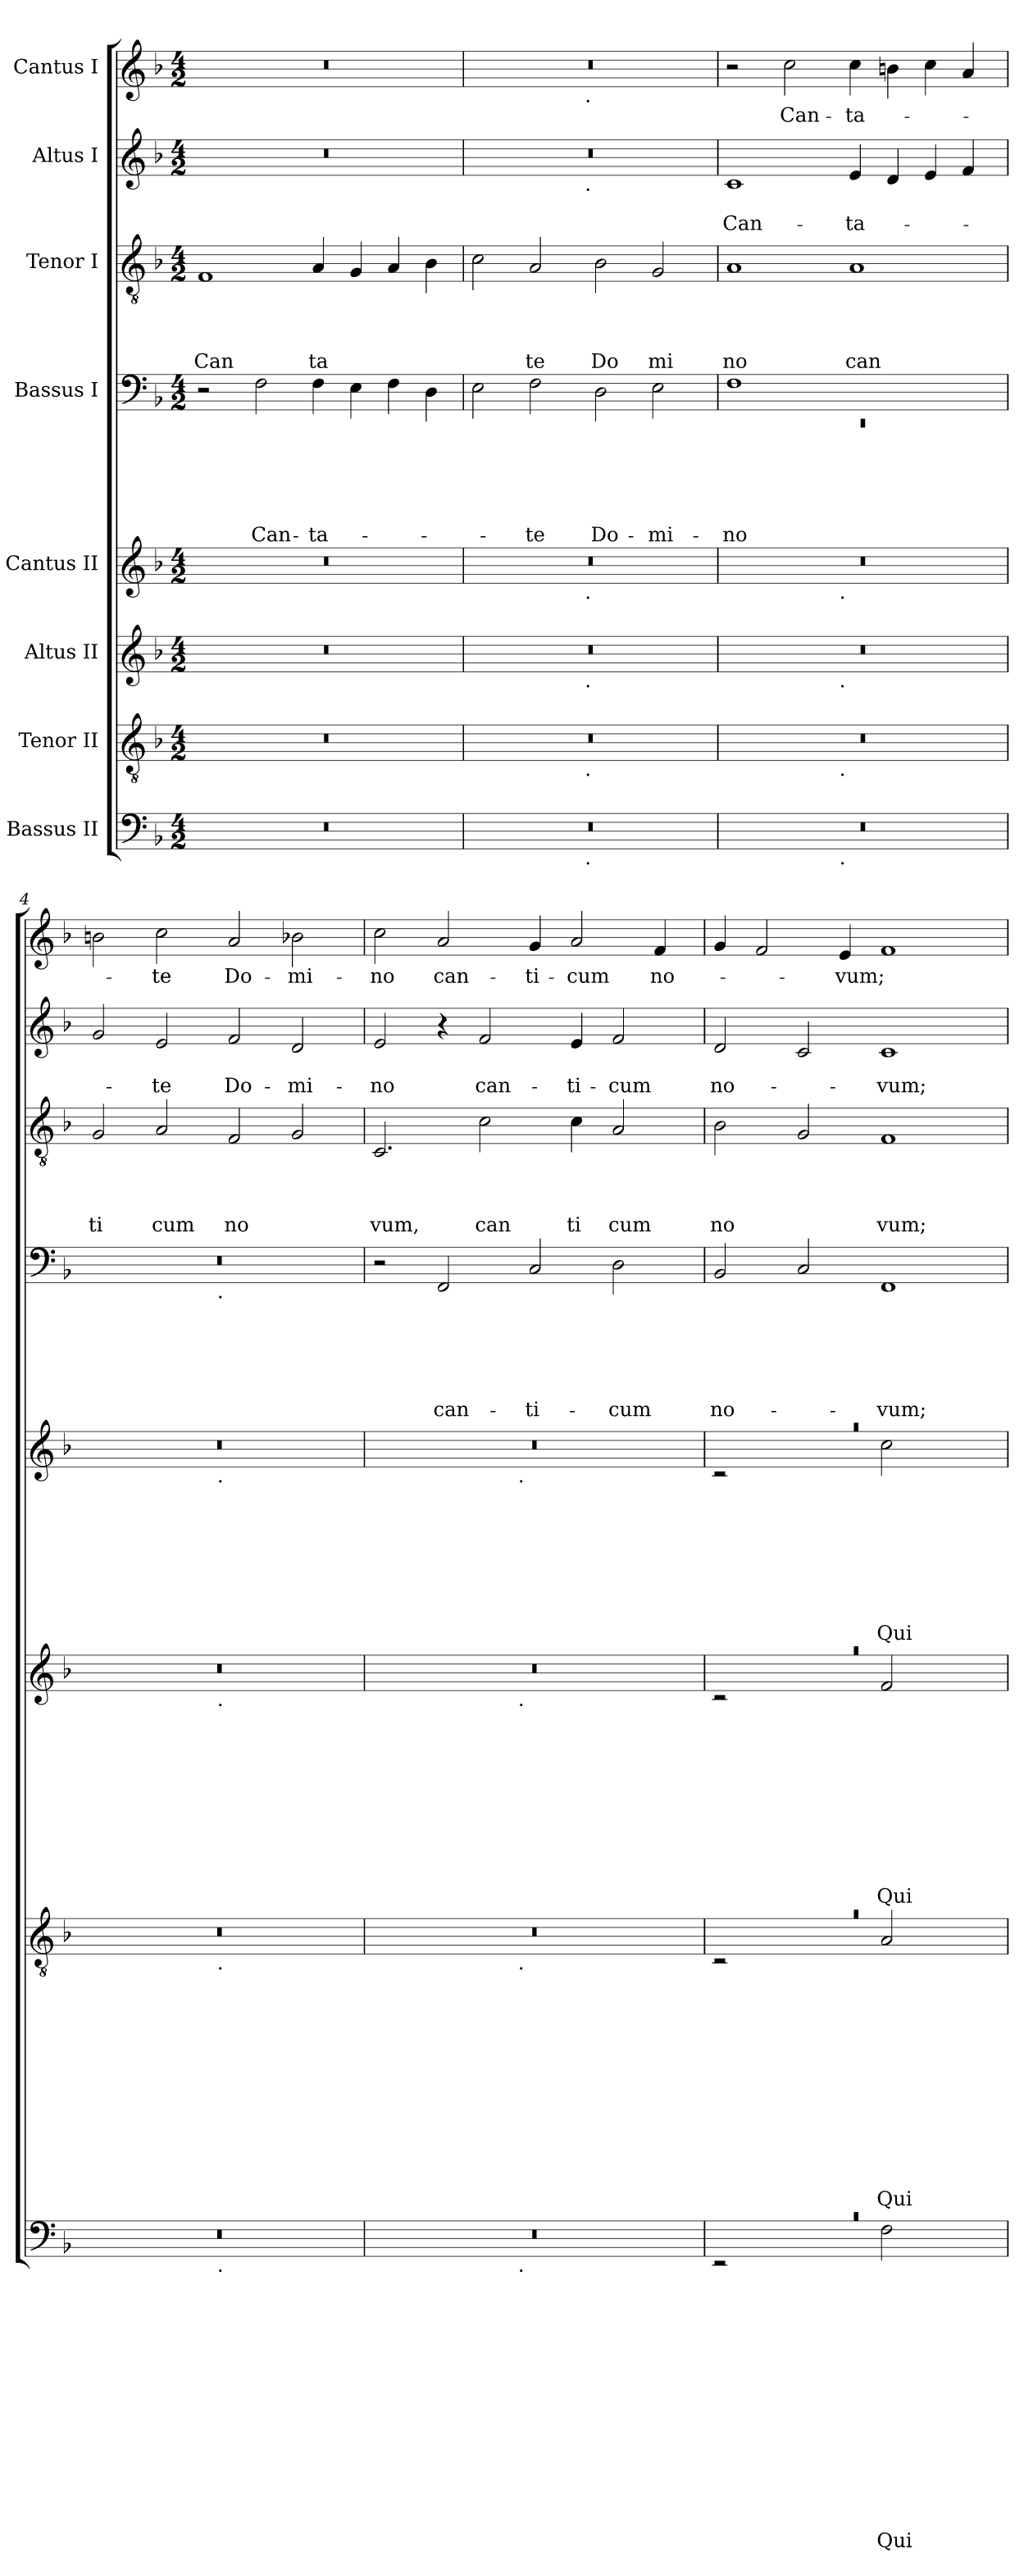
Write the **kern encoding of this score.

**kern	**text	**text	**text	**text	**text	**text	**text	**text	**text	**text	**text	**text	**text	**text	**kern	**text	**text	**text	**text	**text	**text	**text	**text	**text	**text	**text	**text	**kern	**text	**text	**text	**text	**text	**text	**text	**text	**text	**text	**kern	**text	**text	**text	**text	**text	**text	**text	**text	**kern	**text	**text	**text	**text	**text	**text	**kern	**text	**text	**text	**text	**kern	**text	**text	**kern	**text
*part8	*part8	*part8	*part8	*part8	*part8	*part8	*part8	*part8	*part8	*part8	*part8	*part8	*part8	*part8	*part7	*part7	*part7	*part7	*part7	*part7	*part7	*part7	*part7	*part7	*part7	*part7	*part7	*part6	*part6	*part6	*part6	*part6	*part6	*part6	*part6	*part6	*part6	*part6	*part5	*part5	*part5	*part5	*part5	*part5	*part5	*part5	*part5	*part4	*part4	*part4	*part4	*part4	*part4	*part4	*part3	*part3	*part3	*part3	*part3	*part2	*part2	*part2	*part1	*part1
*staff8	*staff8	*staff8	*staff8	*staff8	*staff8	*staff8	*staff8	*staff8	*staff8	*staff8	*staff8	*staff8	*staff8	*staff8	*staff7	*staff7	*staff7	*staff7	*staff7	*staff7	*staff7	*staff7	*staff7	*staff7	*staff7	*staff7	*staff7	*staff6	*staff6	*staff6	*staff6	*staff6	*staff6	*staff6	*staff6	*staff6	*staff6	*staff6	*staff5	*staff5	*staff5	*staff5	*staff5	*staff5	*staff5	*staff5	*staff5	*staff4	*staff4	*staff4	*staff4	*staff4	*staff4	*staff4	*staff3	*staff3	*staff3	*staff3	*staff3	*staff2	*staff2	*staff2	*staff1	*staff1
*I"Bassus II	*	*	*	*	*	*	*	*	*	*	*	*	*	*	*I"Tenor II	*	*	*	*	*	*	*	*	*	*	*	*	*I"Altus II	*	*	*	*	*	*	*	*	*	*	*I"Cantus II	*	*	*	*	*	*	*	*	*I"Bassus I	*	*	*	*	*	*	*I"Tenor I	*	*	*	*	*I"Altus I	*	*	*I"Cantus I	*
*clefF4	*	*	*	*	*	*	*	*	*	*	*	*	*	*	*clefGv2	*	*	*	*	*	*	*	*	*	*	*	*	*clefG2	*	*	*	*	*	*	*	*	*	*	*clefG2	*	*	*	*	*	*	*	*	*clefF4	*	*	*	*	*	*	*clefGv2	*	*	*	*	*clefG2	*	*	*clefG2	*
*k[b-]	*	*	*	*	*	*	*	*	*	*	*	*	*	*	*k[b-]	*	*	*	*	*	*	*	*	*	*	*	*	*k[b-]	*	*	*	*	*	*	*	*	*	*	*k[b-]	*	*	*	*	*	*	*	*	*k[b-]	*	*	*	*	*	*	*k[b-]	*	*	*	*	*k[b-]	*	*	*k[b-]	*
*F:	*	*	*	*	*	*	*	*	*	*	*	*	*	*	*F:	*	*	*	*	*	*	*	*	*	*	*	*	*F:	*	*	*	*	*	*	*	*	*	*	*F:	*	*	*	*	*	*	*	*	*F:	*	*	*	*	*	*	*F:	*	*	*	*	*F:	*	*	*F:	*
*M4/2	*	*	*	*	*	*	*	*	*	*	*	*	*	*	*M4/2	*	*	*	*	*	*	*	*	*	*	*	*	*M4/2	*	*	*	*	*	*	*	*	*	*	*M4/2	*	*	*	*	*	*	*	*	*M4/2	*	*	*	*	*	*	*M4/2	*	*	*	*	*M4/2	*	*	*M4/2	*
=1	=1	=1	=1	=1	=1	=1	=1	=1	=1	=1	=1	=1	=1	=1	=1	=1	=1	=1	=1	=1	=1	=1	=1	=1	=1	=1	=1	=1	=1	=1	=1	=1	=1	=1	=1	=1	=1	=1	=1	=1	=1	=1	=1	=1	=1	=1	=1	=1	=1	=1	=1	=1	=1	=1	=1	=1	=1	=1	=1	=1	=1	=1	=1	=1
!	!	!	!	!	!	!	!	!	!	!	!	!	!	!	!	!	!	!	!	!	!	!	!	!	!	!	!	!	!	!	!	!	!	!	!	!	!	!	!	!	!	!	!	!	!	!	!	!	!	!	!	!	!	!	!	!	!	!	!LO:LY:b	!	!	!	!	!
0r	.	.	.	.	.	.	.	.	.	.	.	.	.	.	0r	.	.	.	.	.	.	.	.	.	.	.	.	0r	.	.	.	.	.	.	.	.	.	.	0r	.	.	.	.	.	.	.	.	2r	.	.	.	.	.	.	1F	.	.	.	Can	0r	.	.	0r	.
!	!	!	!	!	!	!	!	!	!	!	!	!	!	!	!	!	!	!	!	!	!	!	!	!	!	!	!	!	!	!	!	!	!	!	!	!	!	!	!	!	!	!	!	!	!	!	!	!	!	!	!	!	!	!LO:LY:b	!	!	!	!	!	!	!	!	!	!
.	.	.	.	.	.	.	.	.	.	.	.	.	.	.	.	.	.	.	.	.	.	.	.	.	.	.	.	.	.	.	.	.	.	.	.	.	.	.	.	.	.	.	.	.	.	.	.	2F\	.	.	.	.	.	Can-	.	.	.	.	.	.	.	.	.	.
!	!	!	!	!	!	!	!	!	!	!	!	!	!	!	!	!	!	!	!	!	!	!	!	!	!	!	!	!	!	!	!	!	!	!	!	!	!	!	!	!	!	!	!	!	!	!	!	!	!	!	!	!	!	!LO:LY:b	!	!	!	!	!LO:LY:b	!	!	!	!	!
.	.	.	.	.	.	.	.	.	.	.	.	.	.	.	.	.	.	.	.	.	.	.	.	.	.	.	.	.	.	.	.	.	.	.	.	.	.	.	.	.	.	.	.	.	.	.	.	4F\	.	.	.	.	.	-ta-	4A/	.	.	.	ta	.	.	.	.	.
.	.	.	.	.	.	.	.	.	.	.	.	.	.	.	.	.	.	.	.	.	.	.	.	.	.	.	.	.	.	.	.	.	.	.	.	.	.	.	.	.	.	.	.	.	.	.	.	4E\	.	.	.	.	.	.	4G/	.	.	.	.	.	.	.	.	.
.	.	.	.	.	.	.	.	.	.	.	.	.	.	.	.	.	.	.	.	.	.	.	.	.	.	.	.	.	.	.	.	.	.	.	.	.	.	.	.	.	.	.	.	.	.	.	.	4F\	.	.	.	.	.	.	4A/	.	.	.	.	.	.	.	.	.
.	.	.	.	.	.	.	.	.	.	.	.	.	.	.	.	.	.	.	.	.	.	.	.	.	.	.	.	.	.	.	.	.	.	.	.	.	.	.	.	.	.	.	.	.	.	.	.	4D\	.	.	.	.	.	.	4B-\	.	.	.	.	.	.	.	.	.
=2	=2	=2	=2	=2	=2	=2	=2	=2	=2	=2	=2	=2	=2	=2	=2	=2	=2	=2	=2	=2	=2	=2	=2	=2	=2	=2	=2	=2	=2	=2	=2	=2	=2	=2	=2	=2	=2	=2	=2	=2	=2	=2	=2	=2	=2	=2	=2	=2	=2	=2	=2	=2	=2	=2	=2	=2	=2	=2	=2	=2	=2	=2	=2	=2
*^	*	*	*	*	*	*	*	*	*	*	*	*	*	*	*^	*	*	*	*	*	*	*	*	*	*	*	*	*^	*	*	*	*	*	*	*	*	*	*	*^	*	*	*	*	*	*	*	*	*	*	*	*	*	*	*	*	*	*	*	*	*^	*	*	*^	*
0r	2ryy	.	.	.	.	.	.	.	.	.	.	.	.	.	.	0r	2ryy	.	.	.	.	.	.	.	.	.	.	.	.	0r	2ryy	.	.	.	.	.	.	.	.	.	.	0r	2ryy	.	.	.	.	.	.	.	.	2E\	.	.	.	.	.	.	2c\	.	.	.	.	0r	2ryy	.	.	0r	2ryy	.
!	!	!	!	!	!	!	!	!	!	!	!	!	!	!	!	!	!	!	!	!	!	!	!	!	!	!	!	!	!	!	!	!	!	!	!	!	!	!	!	!	!	!	!	!	!	!	!	!	!	!	!	!	!	!	!	!	!	!LO:LY:b	!	!	!	!	!LO:LY:b	!	!	!	!	!	!	!
.	4...ryy	.	.	.	.	.	.	.	.	.	.	.	.	.	.	.	4...ryy	.	.	.	.	.	.	.	.	.	.	.	.	.	4...ryy	.	.	.	.	.	.	.	.	.	.	.	4...ryy	.	.	.	.	.	.	.	.	2F\	.	.	.	.	.	-te	2A/	.	.	.	te	.	4...ryy	.	.	.	4...ryy	.
!	!	!	!	!	!	!	!	!	!	!	!	!	!	!	!	!	!	!	!	!	!	!	!	!	!	!	!	!	!	!	!	!	!	!	!	!	!	!	!	!	!	!	!	!	!	!	!	!	!	!	!	!	!	!	!	!	!	!	!	!	!	!	!	!	!	!	!	!	!LO:TX:b:t=.	!
!	!	!	!	!	!	!	!	!	!	!	!	!	!	!	!	!	!	!	!	!	!	!	!	!	!	!	!	!	!	!	!	!	!	!	!	!	!	!	!	!	!	!	!	!	!	!	!	!	!	!	!	!	!	!	!	!	!	!	!	!	!	!	!	!	!LO:TX:b:t=.	!	!	!	!	!
!	!	!	!	!	!	!	!	!	!	!	!	!	!	!	!	!	!	!	!	!	!	!	!	!	!	!	!	!	!	!	!	!	!	!	!	!	!	!	!	!	!	!	!LO:TX:b:t=.	!	!	!	!	!	!	!	!	!	!	!	!	!	!	!	!	!	!	!	!	!	!	!	!	!	!	!
!	!	!	!	!	!	!	!	!	!	!	!	!	!	!	!	!	!	!	!	!	!	!	!	!	!	!	!	!	!	!	!LO:TX:b:t=.	!	!	!	!	!	!	!	!	!	!	!	!	!	!	!	!	!	!	!	!	!	!	!	!	!	!	!	!	!	!	!	!	!	!	!	!	!	!	!
!	!	!	!	!	!	!	!	!	!	!	!	!	!	!	!	!	!LO:TX:b:t=.	!	!	!	!	!	!	!	!	!	!	!	!	!	!	!	!	!	!	!	!	!	!	!	!	!	!	!	!	!	!	!	!	!	!	!	!	!	!	!	!	!	!	!	!	!	!	!	!	!	!	!	!	!
!	!LO:TX:b:t=.	!	!	!	!	!	!	!	!	!	!	!	!	!	!	!	!	!	!	!	!	!	!	!	!	!	!	!	!	!	!	!	!	!	!	!	!	!	!	!	!	!	!	!	!	!	!	!	!	!	!	!	!	!	!	!	!	!	!	!	!	!	!	!	!	!	!	!	!	!
.	1ryy	.	.	.	.	.	.	.	.	.	.	.	.	.	.	.	1ryy	.	.	.	.	.	.	.	.	.	.	.	.	.	1ryy	.	.	.	.	.	.	.	.	.	.	.	1ryy	.	.	.	.	.	.	.	.	.	.	.	.	.	.	.	.	.	.	.	.	.	1ryy	.	.	.	1ryy	.
!	!	!	!	!	!	!	!	!	!	!	!	!	!	!	!	!	!	!	!	!	!	!	!	!	!	!	!	!	!	!	!	!	!	!	!	!	!	!	!	!	!	!	!	!	!	!	!	!	!	!	!	!	!	!	!	!	!	!LO:LY:b	!	!	!	!	!LO:LY:b	!	!	!	!	!	!	!
.	.	.	.	.	.	.	.	.	.	.	.	.	.	.	.	.	.	.	.	.	.	.	.	.	.	.	.	.	.	.	.	.	.	.	.	.	.	.	.	.	.	.	.	.	.	.	.	.	.	.	.	2D\	.	.	.	.	.	Do-	2B-\	.	.	.	Do	.	.	.	.	.	.	.
!	!	!	!	!	!	!	!	!	!	!	!	!	!	!	!	!	!	!	!	!	!	!	!	!	!	!	!	!	!	!	!	!	!	!	!	!	!	!	!	!	!	!	!	!	!	!	!	!	!	!	!	!	!	!	!	!	!	!LO:LY:b	!	!	!	!	!LO:LY:b	!	!	!	!	!	!	!
.	.	.	.	.	.	.	.	.	.	.	.	.	.	.	.	.	.	.	.	.	.	.	.	.	.	.	.	.	.	.	.	.	.	.	.	.	.	.	.	.	.	.	.	.	.	.	.	.	.	.	.	2E\	.	.	.	.	.	-mi-	2G/	.	.	.	mi	.	.	.	.	.	.	.
.	32ryy	.	.	.	.	.	.	.	.	.	.	.	.	.	.	.	32ryy	.	.	.	.	.	.	.	.	.	.	.	.	.	32ryy	.	.	.	.	.	.	.	.	.	.	.	32ryy	.	.	.	.	.	.	.	.	.	.	.	.	.	.	.	.	.	.	.	.	.	32ryy	.	.	.	32ryy	.
=3	=3	=3	=3	=3	=3	=3	=3	=3	=3	=3	=3	=3	=3	=3	=3	=3	=3	=3	=3	=3	=3	=3	=3	=3	=3	=3	=3	=3	=3	=3	=3	=3	=3	=3	=3	=3	=3	=3	=3	=3	=3	=3	=3	=3	=3	=3	=3	=3	=3	=3	=3	=3	=3	=3	=3	=3	=3	=3	=3	=3	=3	=3	=3	=3	=3	=3	=3	=3	=3	=3
*	*	*	*	*	*	*	*	*	*	*	*	*	*	*	*	*	*	*	*	*	*	*	*	*	*	*	*	*	*	*	*	*	*	*	*	*	*	*	*	*	*	*	*	*	*	*	*	*	*	*	*	*^	*	*	*	*	*	*	*	*	*	*	*	*	*	*	*	*	*	*
!	!	!	!	!	!	!	!	!	!	!	!	!	!	!	!	!	!	!	!	!	!	!	!	!	!	!	!	!	!	!	!	!	!	!	!	!	!	!	!	!	!	!	!	!	!	!	!	!	!	!	!	!	!LO:N:vis=1	!	!	!	!	!	!LO:LY:b	!	!	!	!	!LO:LY:b	!	!	!	!LO:LY:b	!	!	!
*	*	*	*	*	*	*	*	*	*	*	*	*	*	*	*	*	*	*	*	*	*	*	*	*	*	*	*	*	*	*	*	*	*	*	*	*	*	*	*	*	*	*	*	*	*	*	*	*	*	*	*	*	*	*	*	*	*	*	*	*	*	*	*	*	*v	*v	*	*	*	*	*
*	*	*	*	*	*	*	*	*	*	*	*	*	*	*	*	*	*	*	*	*	*	*	*	*	*	*	*	*	*	*	*	*	*	*	*	*	*	*	*	*	*	*	*	*	*	*	*	*	*	*	*	*	*	*	*	*	*	*	*	*	*	*	*	*	*	*	*	*v	*v	*
0r	2ryy	.	.	.	.	.	.	.	.	.	.	.	.	.	.	0r	2ryy	.	.	.	.	.	.	.	.	.	.	.	.	0r	2ryy	.	.	.	.	.	.	.	.	.	.	0r	2ryy	.	.	.	.	.	.	.	.	1F	0rEE	.	.	.	.	.	-no	1A	.	.	.	no	1c	.	Can-	2r	.
!	!	!	!	!	!	!	!	!	!	!	!	!	!	!	!	!	!	!	!	!	!	!	!	!	!	!	!	!	!	!	!	!	!	!	!	!	!	!	!	!	!	!	!	!	!	!	!	!	!	!	!	!	!	!	!	!	!	!	!	!	!	!	!	!	!	!	!	!	!LO:LY:b
.	4...ryy	.	.	.	.	.	.	.	.	.	.	.	.	.	.	.	4...ryy	.	.	.	.	.	.	.	.	.	.	.	.	.	4...ryy	.	.	.	.	.	.	.	.	.	.	.	4...ryy	.	.	.	.	.	.	.	.	.	.	.	.	.	.	.	.	.	.	.	.	.	.	.	.	2cc\	Can-
!	!	!	!	!	!	!	!	!	!	!	!	!	!	!	!	!	!	!	!	!	!	!	!	!	!	!	!	!	!	!	!	!	!	!	!	!	!	!	!	!	!	!	!LO:TX:b:t=.	!	!	!	!	!	!	!	!	!	!	!	!	!	!	!	!	!	!	!	!	!	!	!	!	!	!
!	!	!	!	!	!	!	!	!	!	!	!	!	!	!	!	!	!	!	!	!	!	!	!	!	!	!	!	!	!	!	!LO:TX:b:t=.	!	!	!	!	!	!	!	!	!	!	!	!	!	!	!	!	!	!	!	!	!	!	!	!	!	!	!	!	!	!	!	!	!	!	!	!	!	!
!	!	!	!	!	!	!	!	!	!	!	!	!	!	!	!	!	!LO:TX:b:t=.	!	!	!	!	!	!	!	!	!	!	!	!	!	!	!	!	!	!	!	!	!	!	!	!	!	!	!	!	!	!	!	!	!	!	!	!	!	!	!	!	!	!	!	!	!	!	!	!	!	!	!	!
!	!LO:TX:b:t=.	!	!	!	!	!	!	!	!	!	!	!	!	!	!	!	!	!	!	!	!	!	!	!	!	!	!	!	!	!	!	!	!	!	!	!	!	!	!	!	!	!	!	!	!	!	!	!	!	!	!	!	!	!	!	!	!	!	!	!	!	!	!	!	!	!	!	!	!
.	1ryy	.	.	.	.	.	.	.	.	.	.	.	.	.	.	.	1ryy	.	.	.	.	.	.	.	.	.	.	.	.	.	1ryy	.	.	.	.	.	.	.	.	.	.	.	1ryy	.	.	.	.	.	.	.	.	.	.	.	.	.	.	.	.	.	.	.	.	.	.	.	.	.	.
!	!	!	!	!	!	!	!	!	!	!	!	!	!	!	!	!	!	!	!	!	!	!	!	!	!	!	!	!	!	!	!	!	!	!	!	!	!	!	!	!	!	!	!	!	!	!	!	!	!	!	!	!	!	!	!	!	!	!	!	!	!	!	!	!LO:LY:b	!	!	!LO:LY:b	!	!LO:LY:b
.	.	.	.	.	.	.	.	.	.	.	.	.	.	.	.	.	.	.	.	.	.	.	.	.	.	.	.	.	.	.	.	.	.	.	.	.	.	.	.	.	.	.	.	.	.	.	.	.	.	.	.	1ryy	.	.	.	.	.	.	.	1A	.	.	.	can	4e/	.	-ta-	4cc\	-ta-
.	.	.	.	.	.	.	.	.	.	.	.	.	.	.	.	.	.	.	.	.	.	.	.	.	.	.	.	.	.	.	.	.	.	.	.	.	.	.	.	.	.	.	.	.	.	.	.	.	.	.	.	.	.	.	.	.	.	.	.	.	.	.	.	.	4d/	.	.	4bn\	.
.	.	.	.	.	.	.	.	.	.	.	.	.	.	.	.	.	.	.	.	.	.	.	.	.	.	.	.	.	.	.	.	.	.	.	.	.	.	.	.	.	.	.	.	.	.	.	.	.	.	.	.	.	.	.	.	.	.	.	.	.	.	.	.	.	4e/	.	.	4cc\	.
.	.	.	.	.	.	.	.	.	.	.	.	.	.	.	.	.	.	.	.	.	.	.	.	.	.	.	.	.	.	.	.	.	.	.	.	.	.	.	.	.	.	.	.	.	.	.	.	.	.	.	.	.	.	.	.	.	.	.	.	.	.	.	.	.	4f/	.	.	4a/	.
.	32ryy	.	.	.	.	.	.	.	.	.	.	.	.	.	.	.	32ryy	.	.	.	.	.	.	.	.	.	.	.	.	.	32ryy	.	.	.	.	.	.	.	.	.	.	.	32ryy	.	.	.	.	.	.	.	.	.	.	.	.	.	.	.	.	.	.	.	.	.	.	.	.	.	.
=4	=4	=4	=4	=4	=4	=4	=4	=4	=4	=4	=4	=4	=4	=4	=4	=4	=4	=4	=4	=4	=4	=4	=4	=4	=4	=4	=4	=4	=4	=4	=4	=4	=4	=4	=4	=4	=4	=4	=4	=4	=4	=4	=4	=4	=4	=4	=4	=4	=4	=4	=4	=4	=4	=4	=4	=4	=4	=4	=4	=4	=4	=4	=4	=4	=4	=4	=4	=4	=4
!	!	!	!	!	!	!	!	!	!	!	!	!	!	!	!	!	!	!	!	!	!	!	!	!	!	!	!	!	!	!	!	!	!	!	!	!	!	!	!	!	!	!	!	!	!	!	!	!	!	!	!	!	!	!	!	!	!	!	!	!	!	!	!	!LO:LY:b	!	!	!	!	!
0r	2ryy	.	.	.	.	.	.	.	.	.	.	.	.	.	.	0r	2ryy	.	.	.	.	.	.	.	.	.	.	.	.	0r	2ryy	.	.	.	.	.	.	.	.	.	.	0r	2ryy	.	.	.	.	.	.	.	.	0r	2ryy	.	.	.	.	.	.	2G/	.	.	.	ti	2g/	.	.	2bn\	.
!	!	!	!	!	!	!	!	!	!	!	!	!	!	!	!	!	!	!	!	!	!	!	!	!	!	!	!	!	!	!	!	!	!	!	!	!	!	!	!	!	!	!	!	!	!	!	!	!	!	!	!	!	!	!	!	!	!	!	!	!	!	!	!	!LO:LY:b	!	!	!LO:LY:b	!	!LO:LY:b
.	4...ryy	.	.	.	.	.	.	.	.	.	.	.	.	.	.	.	4...ryy	.	.	.	.	.	.	.	.	.	.	.	.	.	4...ryy	.	.	.	.	.	.	.	.	.	.	.	4...ryy	.	.	.	.	.	.	.	.	.	4...ryy	.	.	.	.	.	.	2A/	.	.	.	cum	2e/	.	-te	2cc\	-te
!	!	!	!	!	!	!	!	!	!	!	!	!	!	!	!	!	!	!	!	!	!	!	!	!	!	!	!	!	!	!	!	!	!	!	!	!	!	!	!	!	!	!	!	!	!	!	!	!	!	!	!	!	!LO:TX:b:t=.	!	!	!	!	!	!	!	!	!	!	!	!	!	!	!	!
!	!	!	!	!	!	!	!	!	!	!	!	!	!	!	!	!	!	!	!	!	!	!	!	!	!	!	!	!	!	!	!	!	!	!	!	!	!	!	!	!	!	!	!LO:TX:b:t=.	!	!	!	!	!	!	!	!	!	!	!	!	!	!	!	!	!	!	!	!	!	!	!	!	!	!
!	!	!	!	!	!	!	!	!	!	!	!	!	!	!	!	!	!	!	!	!	!	!	!	!	!	!	!	!	!	!	!LO:TX:b:t=.	!	!	!	!	!	!	!	!	!	!	!	!	!	!	!	!	!	!	!	!	!	!	!	!	!	!	!	!	!	!	!	!	!	!	!	!	!	!
!	!	!	!	!	!	!	!	!	!	!	!	!	!	!	!	!	!LO:TX:b:t=.	!	!	!	!	!	!	!	!	!	!	!	!	!	!	!	!	!	!	!	!	!	!	!	!	!	!	!	!	!	!	!	!	!	!	!	!	!	!	!	!	!	!	!	!	!	!	!	!	!	!	!	!
!	!LO:TX:b:t=.	!	!	!	!	!	!	!	!	!	!	!	!	!	!	!	!	!	!	!	!	!	!	!	!	!	!	!	!	!	!	!	!	!	!	!	!	!	!	!	!	!	!	!	!	!	!	!	!	!	!	!	!	!	!	!	!	!	!	!	!	!	!	!	!	!	!	!	!
.	1ryy	.	.	.	.	.	.	.	.	.	.	.	.	.	.	.	1ryy	.	.	.	.	.	.	.	.	.	.	.	.	.	1ryy	.	.	.	.	.	.	.	.	.	.	.	1ryy	.	.	.	.	.	.	.	.	.	1ryy	.	.	.	.	.	.	.	.	.	.	.	.	.	.	.	.
!	!	!	!	!	!	!	!	!	!	!	!	!	!	!	!	!	!	!	!	!	!	!	!	!	!	!	!	!	!	!	!	!	!	!	!	!	!	!	!	!	!	!	!	!	!	!	!	!	!	!	!	!	!	!	!	!	!	!	!	!	!	!	!	!LO:LY:b	!	!	!LO:LY:b	!	!LO:LY:b
.	.	.	.	.	.	.	.	.	.	.	.	.	.	.	.	.	.	.	.	.	.	.	.	.	.	.	.	.	.	.	.	.	.	.	.	.	.	.	.	.	.	.	.	.	.	.	.	.	.	.	.	.	.	.	.	.	.	.	.	2F/	.	.	.	no	2f/	.	Do-	2a/	Do-
!	!	!	!	!	!	!	!	!	!	!	!	!	!	!	!	!	!	!	!	!	!	!	!	!	!	!	!	!	!	!	!	!	!	!	!	!	!	!	!	!	!	!	!	!	!	!	!	!	!	!	!	!	!	!	!	!	!	!	!	!	!	!	!	!	!	!	!LO:LY:b	!	!LO:LY:b
.	.	.	.	.	.	.	.	.	.	.	.	.	.	.	.	.	.	.	.	.	.	.	.	.	.	.	.	.	.	.	.	.	.	.	.	.	.	.	.	.	.	.	.	.	.	.	.	.	.	.	.	.	.	.	.	.	.	.	.	2G/	.	.	.	.	2d/	.	-mi-	2b-X\	-mi-
.	32ryy	.	.	.	.	.	.	.	.	.	.	.	.	.	.	.	32ryy	.	.	.	.	.	.	.	.	.	.	.	.	.	32ryy	.	.	.	.	.	.	.	.	.	.	.	32ryy	.	.	.	.	.	.	.	.	.	32ryy	.	.	.	.	.	.	.	.	.	.	.	.	.	.	.	.
=5	=5	=5	=5	=5	=5	=5	=5	=5	=5	=5	=5	=5	=5	=5	=5	=5	=5	=5	=5	=5	=5	=5	=5	=5	=5	=5	=5	=5	=5	=5	=5	=5	=5	=5	=5	=5	=5	=5	=5	=5	=5	=5	=5	=5	=5	=5	=5	=5	=5	=5	=5	=5	=5	=5	=5	=5	=5	=5	=5	=5	=5	=5	=5	=5	=5	=5	=5	=5	=5
!	!	!	!	!	!	!	!	!	!	!	!	!	!	!	!	!	!	!	!	!	!	!	!	!	!	!	!	!	!	!	!	!	!	!	!	!	!	!	!	!	!	!	!	!	!	!	!	!	!	!	!	!	!	!	!	!	!	!	!	!	!	!	!	!LO:LY:b	!	!	!LO:LY:b	!	!LO:LY:b
*	*	*	*	*	*	*	*	*	*	*	*	*	*	*	*	*	*	*	*	*	*	*	*	*	*	*	*	*	*	*	*	*	*	*	*	*	*	*	*	*	*	*	*	*	*	*	*	*	*	*	*	*v	*v	*	*	*	*	*	*	*	*	*	*	*	*	*	*	*	*
0r	2ryy	.	.	.	.	.	.	.	.	.	.	.	.	.	.	0r	2ryy	.	.	.	.	.	.	.	.	.	.	.	.	0r	2ryy	.	.	.	.	.	.	.	.	.	.	0r	2ryy	.	.	.	.	.	.	.	.	2r	.	.	.	.	.	.	2.C/	.	.	.	vum,	2e/	.	-no	2cc>\	-no
!	!	!	!	!	!	!	!	!	!	!	!	!	!	!	!	!	!	!	!	!	!	!	!	!	!	!	!	!	!	!	!	!	!	!	!	!	!	!	!	!	!	!	!	!	!	!	!	!	!	!	!	!	!	!	!	!	!	!LO:LY:b	!	!	!	!	!	!	!	!	!	!LO:LY:b
.	4...ryy	.	.	.	.	.	.	.	.	.	.	.	.	.	.	.	4...ryy	.	.	.	.	.	.	.	.	.	.	.	.	.	4...ryy	.	.	.	.	.	.	.	.	.	.	.	4...ryy	.	.	.	.	.	.	.	.	2FF/	.	.	.	.	.	can-	.	.	.	.	.	4r	.	.	2a/	can-
!	!	!	!	!	!	!	!	!	!	!	!	!	!	!	!	!	!	!	!	!	!	!	!	!	!	!	!	!	!	!	!	!	!	!	!	!	!	!	!	!	!	!	!	!	!	!	!	!	!	!	!	!	!	!	!	!	!	!	!	!	!	!	!LO:LY:b	!	!	!LO:LY:b	!	!
.	.	.	.	.	.	.	.	.	.	.	.	.	.	.	.	.	.	.	.	.	.	.	.	.	.	.	.	.	.	.	.	.	.	.	.	.	.	.	.	.	.	.	.	.	.	.	.	.	.	.	.	.	.	.	.	.	.	.	2c\	.	.	.	can	2f/	.	can-	.	.
!	!	!	!	!	!	!	!	!	!	!	!	!	!	!	!	!	!	!	!	!	!	!	!	!	!	!	!	!	!	!	!	!	!	!	!	!	!	!	!	!	!	!	!LO:TX:b:t=.	!	!	!	!	!	!	!	!	!	!	!	!	!	!	!	!	!	!	!	!	!	!	!	!	!
!	!	!	!	!	!	!	!	!	!	!	!	!	!	!	!	!	!	!	!	!	!	!	!	!	!	!	!	!	!	!	!LO:TX:b:t=.	!	!	!	!	!	!	!	!	!	!	!	!	!	!	!	!	!	!	!	!	!	!	!	!	!	!	!	!	!	!	!	!	!	!	!	!	!
!	!	!	!	!	!	!	!	!	!	!	!	!	!	!	!	!	!LO:TX:b:t=.	!	!	!	!	!	!	!	!	!	!	!	!	!	!	!	!	!	!	!	!	!	!	!	!	!	!	!	!	!	!	!	!	!	!	!	!	!	!	!	!	!	!	!	!	!	!	!	!	!	!	!
!	!LO:TX:b:t=.	!	!	!	!	!	!	!	!	!	!	!	!	!	!	!	!	!	!	!	!	!	!	!	!	!	!	!	!	!	!	!	!	!	!	!	!	!	!	!	!	!	!	!	!	!	!	!	!	!	!	!	!	!	!	!	!	!	!	!	!	!	!	!	!	!	!	!
.	1ryy	.	.	.	.	.	.	.	.	.	.	.	.	.	.	.	1ryy	.	.	.	.	.	.	.	.	.	.	.	.	.	1ryy	.	.	.	.	.	.	.	.	.	.	.	1ryy	.	.	.	.	.	.	.	.	.	.	.	.	.	.	.	.	.	.	.	.	.	.	.	.	.
!	!	!	!	!	!	!	!	!	!	!	!	!	!	!	!	!	!	!	!	!	!	!	!	!	!	!	!	!	!	!	!	!	!	!	!	!	!	!	!	!	!	!	!	!	!	!	!	!	!	!	!	!	!	!	!	!	!	!LO:LY:b	!	!	!	!	!	!	!	!	!	!LO:LY:b
.	.	.	.	.	.	.	.	.	.	.	.	.	.	.	.	.	.	.	.	.	.	.	.	.	.	.	.	.	.	.	.	.	.	.	.	.	.	.	.	.	.	.	.	.	.	.	.	.	.	.	.	2C/	.	.	.	.	.	-ti-	.	.	.	.	.	.	.	.	4g/	-ti-
!	!	!	!	!	!	!	!	!	!	!	!	!	!	!	!	!	!	!	!	!	!	!	!	!	!	!	!	!	!	!	!	!	!	!	!	!	!	!	!	!	!	!	!	!	!	!	!	!	!	!	!	!	!	!	!	!	!	!	!	!	!	!	!LO:LY:b	!	!	!LO:LY:b	!	!LO:LY:b
.	.	.	.	.	.	.	.	.	.	.	.	.	.	.	.	.	.	.	.	.	.	.	.	.	.	.	.	.	.	.	.	.	.	.	.	.	.	.	.	.	.	.	.	.	.	.	.	.	.	.	.	.	.	.	.	.	.	.	4c\	.	.	.	ti	4e/	.	-ti-	2a/	-cum
!	!	!	!	!	!	!	!	!	!	!	!	!	!	!	!	!	!	!	!	!	!	!	!	!	!	!	!	!	!	!	!	!	!	!	!	!	!	!	!	!	!	!	!	!	!	!	!	!	!	!	!	!	!	!	!	!	!	!LO:LY:b	!	!	!	!	!LO:LY:b	!	!	!LO:LY:b	!	!
.	.	.	.	.	.	.	.	.	.	.	.	.	.	.	.	.	.	.	.	.	.	.	.	.	.	.	.	.	.	.	.	.	.	.	.	.	.	.	.	.	.	.	.	.	.	.	.	.	.	.	.	2D\	.	.	.	.	.	-cum	2A/	.	.	.	cum	2f/	.	-cum	.	.
!	!	!	!	!	!	!	!	!	!	!	!	!	!	!	!	!	!	!	!	!	!	!	!	!	!	!	!	!	!	!	!	!	!	!	!	!	!	!	!	!	!	!	!	!	!	!	!	!	!	!	!	!	!	!	!	!	!	!	!	!	!	!	!	!	!	!	!	!LO:LY:b
.	.	.	.	.	.	.	.	.	.	.	.	.	.	.	.	.	.	.	.	.	.	.	.	.	.	.	.	.	.	.	.	.	.	.	.	.	.	.	.	.	.	.	.	.	.	.	.	.	.	.	.	.	.	.	.	.	.	.	.	.	.	.	.	.	.	.	4f/	no-
.	32ryy	.	.	.	.	.	.	.	.	.	.	.	.	.	.	.	32ryy	.	.	.	.	.	.	.	.	.	.	.	.	.	32ryy	.	.	.	.	.	.	.	.	.	.	.	32ryy	.	.	.	.	.	.	.	.	.	.	.	.	.	.	.	.	.	.	.	.	.	.	.	.	.
!!LO:LB:g=z
=6	=6	=6	=6	=6	=6	=6	=6	=6	=6	=6	=6	=6	=6	=6	=6	=6	=6	=6	=6	=6	=6	=6	=6	=6	=6	=6	=6	=6	=6	=6	=6	=6	=6	=6	=6	=6	=6	=6	=6	=6	=6	=6	=6	=6	=6	=6	=6	=6	=6	=6	=6	=6	=6	=6	=6	=6	=6	=6	=6	=6	=6	=6	=6	=6	=6	=6	=6	=6
!LO:N:vis=1	!	!	!	!	!	!	!	!	!	!	!	!	!	!	!	!LO:N:vis=1	!	!	!	!	!	!	!	!	!	!	!	!	!	!LO:N:vis=1	!	!	!	!	!	!	!	!	!	!	!	!LO:N:vis=1	!	!	!	!	!	!	!	!	!	!	!	!	!	!	!	!LO:LY:b	!	!	!	!	!LO:LY:b	!	!	!LO:LY:b	!	!
0rc	2rEE	.	.	.	.	.	.	.	.	.	.	.	.	.	.	0ra	2rC	.	.	.	.	.	.	.	.	.	.	.	.	0raa	2rc	.	.	.	.	.	.	.	.	.	.	0raa	2rc	.	.	.	.	.	.	.	.	2BB-/	.	.	.	.	.	no-	2B-\	.	.	.	no	2d/	.	no-	4g/	.
.	.	.	.	.	.	.	.	.	.	.	.	.	.	.	.	.	.	.	.	.	.	.	.	.	.	.	.	.	.	.	.	.	.	.	.	.	.	.	.	.	.	.	.	.	.	.	.	.	.	.	.	.	.	.	.	.	.	.	.	.	.	.	.	.	.	.	2f/	.
.	2ryy	.	.	.	.	.	.	.	.	.	.	.	.	.	.	.	2ryy	.	.	.	.	.	.	.	.	.	.	.	.	.	2ryy	.	.	.	.	.	.	.	.	.	.	.	2ryy	.	.	.	.	.	.	.	.	2C/	.	.	.	.	.	.	2G/	.	.	.	.	2c/	.	.	.	.
!	!	!	!	!	!	!	!	!	!	!	!	!	!	!	!	!	!	!	!	!	!	!	!	!	!	!	!	!	!	!	!	!	!	!	!	!	!	!	!	!	!	!	!	!	!	!	!	!	!	!	!	!	!	!	!	!	!	!	!	!	!	!	!	!	!	!	!	!LO:LY:b
.	.	.	.	.	.	.	.	.	.	.	.	.	.	.	.	.	.	.	.	.	.	.	.	.	.	.	.	.	.	.	.	.	.	.	.	.	.	.	.	.	.	.	.	.	.	.	.	.	.	.	.	.	.	.	.	.	.	.	.	.	.	.	.	.	.	.	4e/	-vum;
!	!	!	!	!	!	!	!	!	!	!	!	!	!	!	!LO:LY:b	!	!	!	!	!	!	!	!	!	!	!	!	!	!LO:LY:b	!	!	!	!	!	!	!	!	!	!	!	!LO:LY:b	!	!	!	!	!	!	!	!	!	!LO:LY:b	!	!	!	!	!	!	!LO:LY:b	!	!	!	!	!LO:LY:b	!	!	!LO:LY:b	!	!
.	2F\	.	.	.	.	.	.	.	.	.	.	.	.	.	Qui-	.	2A/	.	.	.	.	.	.	.	.	.	.	.	Qui	.	2f/	.	.	.	.	.	.	.	.	.	Qui	.	2cc\	.	.	.	.	.	.	.	Qui-	1FF	.	.	.	.	.	-vum;	1F	.	.	.	vum;	1c	.	-vum;	1f	.
.	2ryy	.	.	.	.	.	.	.	.	.	.	.	.	.	.	.	2ryy	.	.	.	.	.	.	.	.	.	.	.	.	.	2ryy	.	.	.	.	.	.	.	.	.	.	.	2ryy	.	.	.	.	.	.	.	.	.	.	.	.	.	.	.	.	.	.	.	.	.	.	.	.	.
*v	*v	*	*	*	*	*	*	*	*	*	*	*	*	*	*	*	*	*	*	*	*	*	*	*	*	*	*	*	*	*v	*v	*	*	*	*	*	*	*	*	*	*	*v	*v	*	*	*	*	*	*	*	*	*	*	*	*	*	*	*	*	*	*	*	*	*	*	*	*	*
*	*	*	*	*	*	*	*	*	*	*	*	*	*	*	*v	*v	*	*	*	*	*	*	*	*	*	*	*	*	*	*	*	*	*	*	*	*	*	*	*	*	*	*	*	*	*	*	*	*	*	*	*	*	*	*	*	*	*	*	*	*	*	*	*	*	*
=	=	=	=	=	=	=	=	=	=	=	=	=	=	=	=	=	=	=	=	=	=	=	=	=	=	=	=	=	=	=	=	=	=	=	=	=	=	=	=	=	=	=	=	=	=	=	=	=	=	=	=	=	=	=	=	=	=	=	=	=	=	=	=	=
*-	*-	*-	*-	*-	*-	*-	*-	*-	*-	*-	*-	*-	*-	*-	*-	*-	*-	*-	*-	*-	*-	*-	*-	*-	*-	*-	*-	*-	*-	*-	*-	*-	*-	*-	*-	*-	*-	*-	*-	*-	*-	*-	*-	*-	*-	*-	*-	*-	*-	*-	*-	*-	*-	*-	*-	*-	*-	*-	*-	*-	*-	*-	*-	*-
